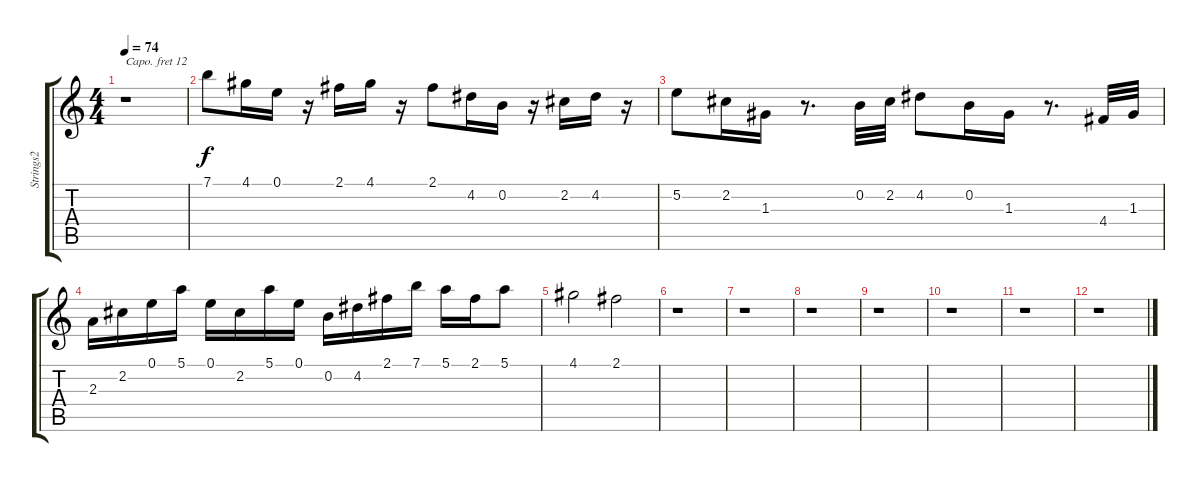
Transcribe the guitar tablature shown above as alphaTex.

\track ("Strings2" "Strings2") {instrument stringensemble1}
\staff {score tabs}
\capo 12
\tuning (E4 B3 G3 D3 A2 E2) {hide}
\ts (4 4)
\tempo 74
\clef g2
\ks c
r.1{dy f} |
7.1.8 4.1.16 0.1.16 r.16 2.1.16 4.1.16 r.16 2.1.8 4.2.16 0.2.16 r.16 2.2.16 4.2.16 r.16 |
5.2.8 2.2.16 1.3.16 r.8{d} 0.2.32 2.2.32 4.2.8 0.2.16 1.3.16 r.8{d} 4.4.32 1.3.32 |
2.3.16 2.2.16 0.1.16 5.1.16 0.1.16 2.2.16 5.1.16 0.1.16 0.2.16 4.2.16 2.1.16 7.1.16 5.1.16 2.1.16 5.1.8 |
4.1.2 2.1.2 |
r.1 |
r.1 |
r.1 |
r.1 |
r.1 |
r.1 |
r.1
